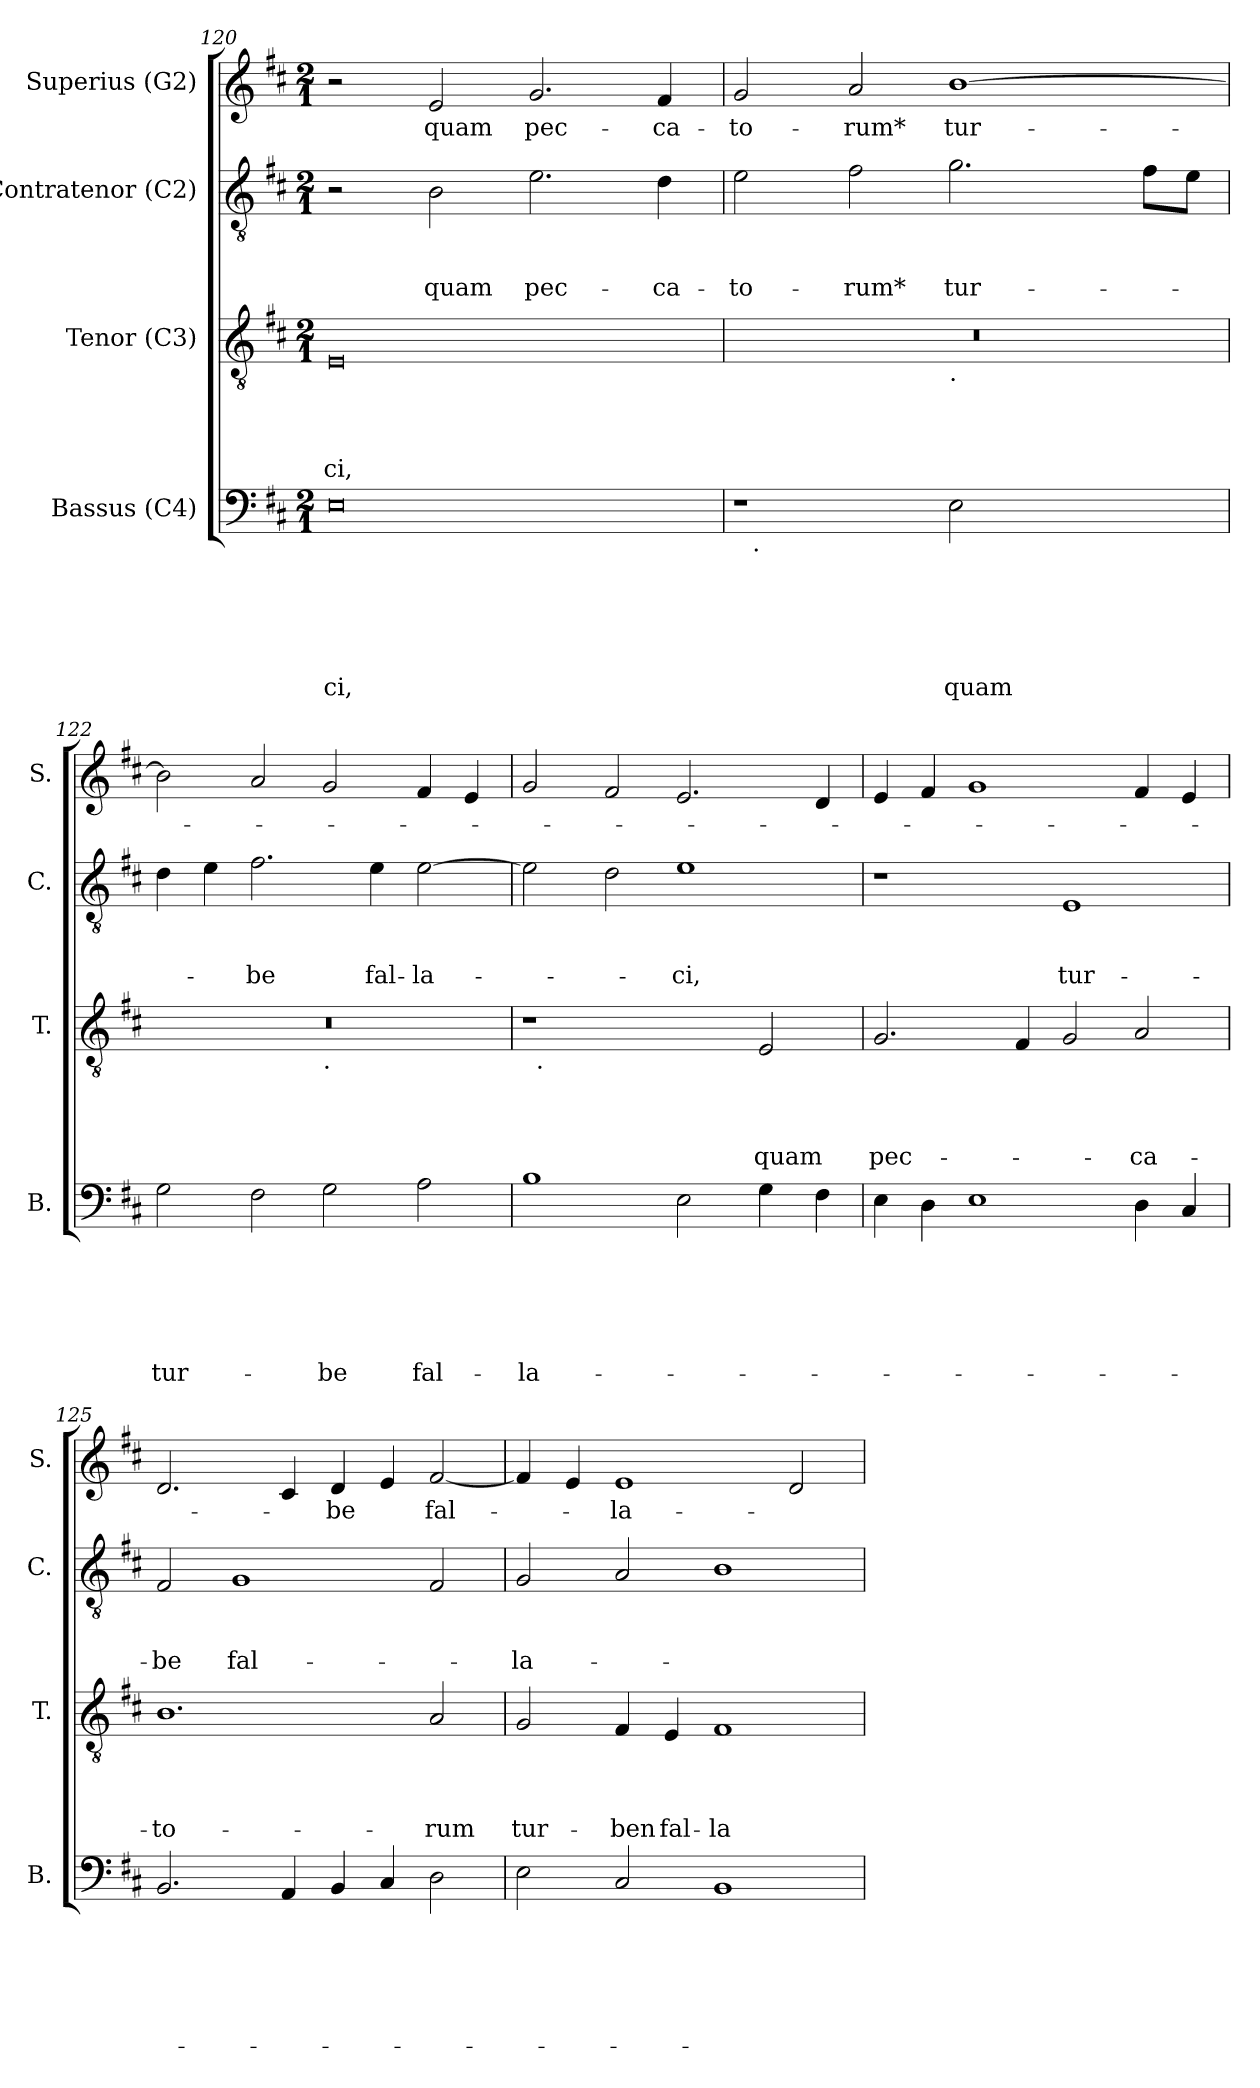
**kern	**text	**text	**text	**text	**text	**text	**kern	**text	**text	**text	**text	**kern	**text	**text	**text	**kern	**text
*part4	*part4	*part4	*part4	*part4	*part4	*part4	*part3	*part3	*part3	*part3	*part3	*part2	*part2	*part2	*part2	*part1	*part1
*staff4	*staff4	*staff4	*staff4	*staff4	*staff4	*staff4	*staff3	*staff3	*staff3	*staff3	*staff3	*staff2	*staff2	*staff2	*staff2	*staff1	*staff1
*I"Bassus (C4)	*	*	*	*	*	*	*I"Tenor (C3)	*	*	*	*	*I"Contratenor (C2)	*	*	*	*I"Superius (G2)	*
*I'B.	*	*	*	*	*	*	*I'T.	*	*	*	*	*I'C.	*	*	*	*I'S.	*
!!LO:LB:g=z
*clefF4	*	*	*	*	*	*	*clefGv2	*	*	*	*	*clefGv2	*	*	*	*clefG2	*
*k[f#c#]	*	*	*	*	*	*	*k[f#c#]	*	*	*	*	*k[f#c#]	*	*	*	*k[f#c#]	*
*D:	*	*	*	*	*	*	*D:	*	*	*	*	*D:	*	*	*	*D:	*
*M2/1	*	*	*	*	*	*	*M2/1	*	*	*	*	*M2/1	*	*	*	*M2/1	*
=120	=120	=120	=120	=120	=120	=120	=120	=120	=120	=120	=120	=120	=120	=120	=120	=120	=120
!	!	!	!	!	!	!LO:LY:b	!	!	!	!	!LO:LY:b	!	!	!	!	!	!
0E	.	.	.	.	.	-ci,	0E	.	.	.	-ci,	2r	.	.	.	2r	.
!	!	!	!	!	!	!	!	!	!	!	!	!	!	!	!LO:LY:b	!	!LO:LY:b
.	.	.	.	.	.	.	.	.	.	.	.	2B\	.	.	-quam	2e/	quam
!	!	!	!	!	!	!	!	!	!	!	!	!	!	!	!LO:LY:b	!	!LO:LY:b
.	.	.	.	.	.	.	.	.	.	.	.	2.e\	.	.	pec-	2.g/	pec-
!	!	!	!	!	!	!	!	!	!	!	!	!	!	!	!LO:LY:b	!	!LO:LY:b
.	.	.	.	.	.	.	.	.	.	.	.	4d\	.	.	-ca-	4f#/	-ca-
=121	=121	=121	=121	=121	=121	=121	=121	=121	=121	=121	=121	=121	=121	=121	=121	=121	=121
!	!	!	!	!	!	!	!	!	!	!	!	!	!	!	!LO:LY:b	!	!LO:LY:b
*^	*	*	*	*	*	*	*^	*	*	*	*	*	*	*	*	*	*
1r	32ryy	.	.	.	.	.	.	0r	1ryy	.	.	.	.	2e\	.	.	-to-	2g/	-to-
!	!LO:TX:b:t=.	!	!	!	!	!	!	!	!	!	!	!	!	!	!	!	!	!	!
.	1ryy	.	.	.	.	.	.	.	.	.	.	.	.	.	.	.	.	.	.
!	!	!	!	!	!	!	!	!	!	!	!	!	!	!	!	!	!LO:LY:b	!	!LO:LY:b
.	.	.	.	.	.	.	.	.	.	.	.	.	.	2f#\	.	.	-rum*	2a/	-rum*
!	!	!	!	!	!	!	!	!	!LO:TX:b:t=.	!	!	!	!	!	!	!	!	!	!
!	!	!	!	!	!	!	!LO:LY:b	!	!	!	!	!	!	!	!	!	!LO:LY:b	!	!LO:LY:b
2E\	.	.	.	.	.	.	quam	.	1ryy	.	.	.	.	2.g\	.	.	tur-	[>1b	tur-
.	2ryy	.	.	.	.	.	.	.	.	.	.	.	.	.	.	.	.	.	.
2ryy	.	.	.	.	.	.	.	.	.	.	.	.	.	.	.	.	.	.	.
.	4...ryy	.	.	.	.	.	.	.	.	.	.	.	.	.	.	.	.	.	.
.	.	.	.	.	.	.	.	.	.	.	.	.	.	8f#\L	.	.	.	.	.
.	.	.	.	.	.	.	.	.	.	.	.	.	.	8e\J	.	.	.	.	.
=122	=122	=122	=122	=122	=122	=122	=122	=122	=122	=122	=122	=122	=122	=122	=122	=122	=122	=122	=122
!	!	!	!	!	!	!	!LO:LY:b	!	!	!	!	!	!	!	!	!	!	!	!
*v	*v	*	*	*	*	*	*	*	*	*	*	*	*	*	*	*	*	*	*
2G\	.	.	.	.	.	tur-	0r	1ryy	.	.	.	.	4d\	.	.	.	2b\]	.
.	.	.	.	.	.	.	.	.	.	.	.	.	4e\	.	.	.	.	.
!	!	!	!	!	!	!	!	!	!	!	!	!	!	!	!	!LO:LY:b	!	!
2F#\	.	.	.	.	.	.	.	.	.	.	.	.	2.f#\	.	.	-be	2a/	.
!	!	!	!	!	!	!	!	!LO:TX:b:t=.	!	!	!	!	!	!	!	!	!	!
!	!	!	!	!	!	!LO:LY:b	!	!	!	!	!	!	!	!	!	!	!	!
2G\	.	.	.	.	.	-be	.	1ryy	.	.	.	.	.	.	.	.	2g/	.
!	!	!	!	!	!	!	!	!	!	!	!	!	!	!	!	!LO:LY:b	!	!
.	.	.	.	.	.	.	.	.	.	.	.	.	4e\	.	.	fal-	.	.
!	!	!	!	!	!	!LO:LY:b	!	!	!	!	!	!	!	!	!	!LO:LY:b	!	!
2A\	.	.	.	.	.	fal-	.	.	.	.	.	.	[>2e\	.	.	-la-	4f#/	.
.	.	.	.	.	.	.	.	.	.	.	.	.	.	.	.	.	4e/	.
=123	=123	=123	=123	=123	=123	=123	=123	=123	=123	=123	=123	=123	=123	=123	=123	=123	=123	=123
!	!	!	!	!	!	!LO:LY:b	!	!	!	!	!	!	!	!	!	!	!	!
1B	.	.	.	.	.	-la-	1r	32ryy	.	.	.	.	2e\]	.	.	.	2g/	.
!	!	!	!	!	!	!	!	!LO:TX:b:t=.	!	!	!	!	!	!	!	!	!	!
.	.	.	.	.	.	.	.	1ryy	.	.	.	.	.	.	.	.	.	.
.	.	.	.	.	.	.	.	.	.	.	.	.	2d\	.	.	.	2f#/	.
!	!	!	!	!	!	!	!	!	!	!	!	!	!	!	!	!LO:LY:b	!	!
2E\	.	.	.	.	.	.	2ryy	.	.	.	.	.	1e	.	.	-ci,	2.e/	.
.	.	.	.	.	.	.	.	2ryy	.	.	.	.	.	.	.	.	.	.
!	!	!	!	!	!	!	!	!	!	!	!	!LO:LY:b	!	!	!	!	!	!
4G\	.	.	.	.	.	.	2E/	.	.	.	.	quam	.	.	.	.	.	.
.	.	.	.	.	.	.	.	4...ryy	.	.	.	.	.	.	.	.	.	.
4F#\	.	.	.	.	.	.	.	.	.	.	.	.	.	.	.	.	4d/	.
!!LO:LB:g=z
=124	=124	=124	=124	=124	=124	=124	=124	=124	=124	=124	=124	=124	=124	=124	=124	=124	=124	=124
!	!	!	!	!	!	!	!	!	!	!	!	!LO:LY:b	!	!	!	!	!	!
*	*	*	*	*	*	*	*v	*v	*	*	*	*	*	*	*	*	*	*
4E\	.	.	.	.	.	.	2.G/	.	.	.	pec-	1r	.	.	.	4e/	.
4D\	.	.	.	.	.	.	.	.	.	.	.	.	.	.	.	4f#/	.
1E	.	.	.	.	.	.	.	.	.	.	.	.	.	.	.	1g	.
.	.	.	.	.	.	.	4F#/	.	.	.	.	.	.	.	.	.	.
!	!	!	!	!	!	!	!	!	!	!	!	!	!	!	!LO:LY:b	!	!
.	.	.	.	.	.	.	2G/	.	.	.	.	1E	.	.	tur-	.	.
!	!	!	!	!	!	!	!	!	!	!	!LO:LY:b	!	!	!	!	!	!
4D\	.	.	.	.	.	.	2A/	.	.	.	-ca-	.	.	.	.	4f#/	.
4C#/	.	.	.	.	.	.	.	.	.	.	.	.	.	.	.	4e/	.
=125	=125	=125	=125	=125	=125	=125	=125	=125	=125	=125	=125	=125	=125	=125	=125	=125	=125
!	!	!	!	!	!	!	!	!	!	!	!LO:LY:b	!	!	!	!LO:LY:b	!	!
2.BB/	.	.	.	.	.	.	1.B	.	.	.	-to-	2F#/	.	.	-be	2.d/	.
!	!	!	!	!	!	!	!	!	!	!	!	!	!	!	!LO:LY:b	!	!
.	.	.	.	.	.	.	.	.	.	.	.	1G	.	.	fal-	.	.
4AA/	.	.	.	.	.	.	.	.	.	.	.	.	.	.	.	4c#/	.
!	!	!	!	!	!	!	!	!	!	!	!	!	!	!	!	!	!LO:LY:b
4BB/	.	.	.	.	.	.	.	.	.	.	.	.	.	.	.	4d/	-be
4C#/	.	.	.	.	.	.	.	.	.	.	.	.	.	.	.	4e/	.
!	!	!	!	!	!	!	!	!	!	!	!LO:LY:b	!	!	!	!	!	!LO:LY:b
2D\	.	.	.	.	.	.	2A/	.	.	.	-rum	2F#/	.	.	.	[<2f#/	fal-
=126	=126	=126	=126	=126	=126	=126	=126	=126	=126	=126	=126	=126	=126	=126	=126	=126	=126
!	!	!	!	!	!	!	!	!	!	!	!LO:LY:b	!	!	!	!LO:LY:b	!	!
2E\	.	.	.	.	.	.	2G/	.	.	.	tur-	2G/	.	.	-la-	4f#/]	.
.	.	.	.	.	.	.	.	.	.	.	.	.	.	.	.	4e/	.
!	!	!	!	!	!	!	!	!	!	!	!LO:LY:b:rj	!	!	!	!	!	!LO:LY:b
2C#/	.	.	.	.	.	.	4F#/	.	.	.	-ben	2A/	.	.	.	1e	-la-
!	!	!	!	!	!	!	!	!	!	!	!LO:LY:b	!	!	!	!	!	!
.	.	.	.	.	.	.	4E/	.	.	.	fal-	.	.	.	.	.	.
!	!	!	!	!	!	!	!	!	!	!	!LO:LY:b	!	!	!	!	!	!
1BB	.	.	.	.	.	.	1F#	.	.	.	-la-	1B	.	.	.	.	.
.	.	.	.	.	.	.	.	.	.	.	.	.	.	.	.	2d/	.
=	=	=	=	=	=	=	=	=	=	=	=	=	=	=	=	=	=
*-	*-	*-	*-	*-	*-	*-	*-	*-	*-	*-	*-	*-	*-	*-	*-	*-	*-
